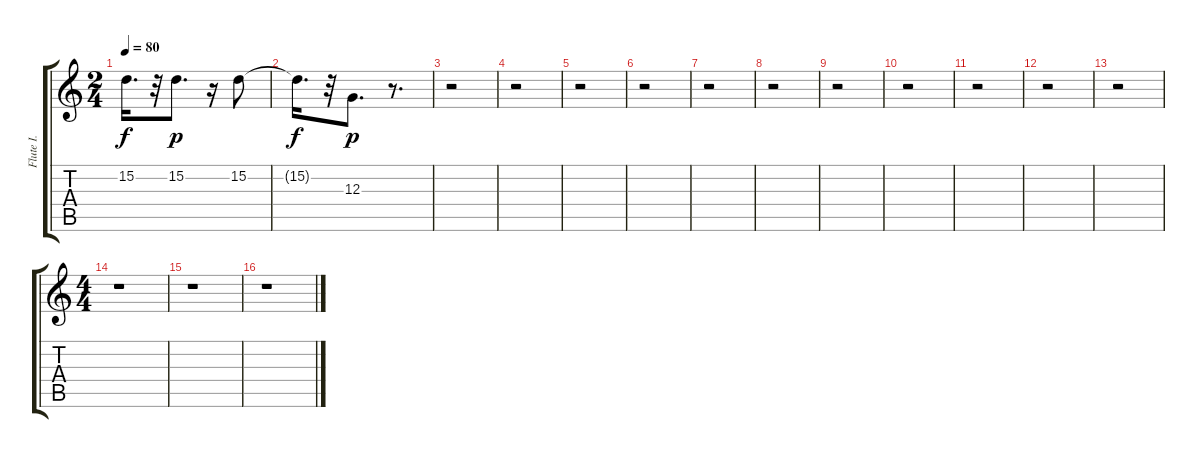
\track ("Flute I." "Flute I.") {instrument flute}
\staff {score tabs}
\tuning (E4 B3 G3 D3 A2 E2) {hide}
\ts (2 4)
\tempo 80
\clef g2
\ks c
15.2{t}.16{d dy f} r.32 15.2.8{d dy p} r.16 15.2.8 |
15.2{t}.16{d dy f} r.32 12.3.8{d dy p} r.8{d} |
r.2 |
r.2 |
r.2 |
r.2 |
r.2 |
r.2 |
r.2 |
r.2 |
r.2 |
r.2 |
r.2 |
\ts (4 4)
r.1 |
r.1 |
r.1
